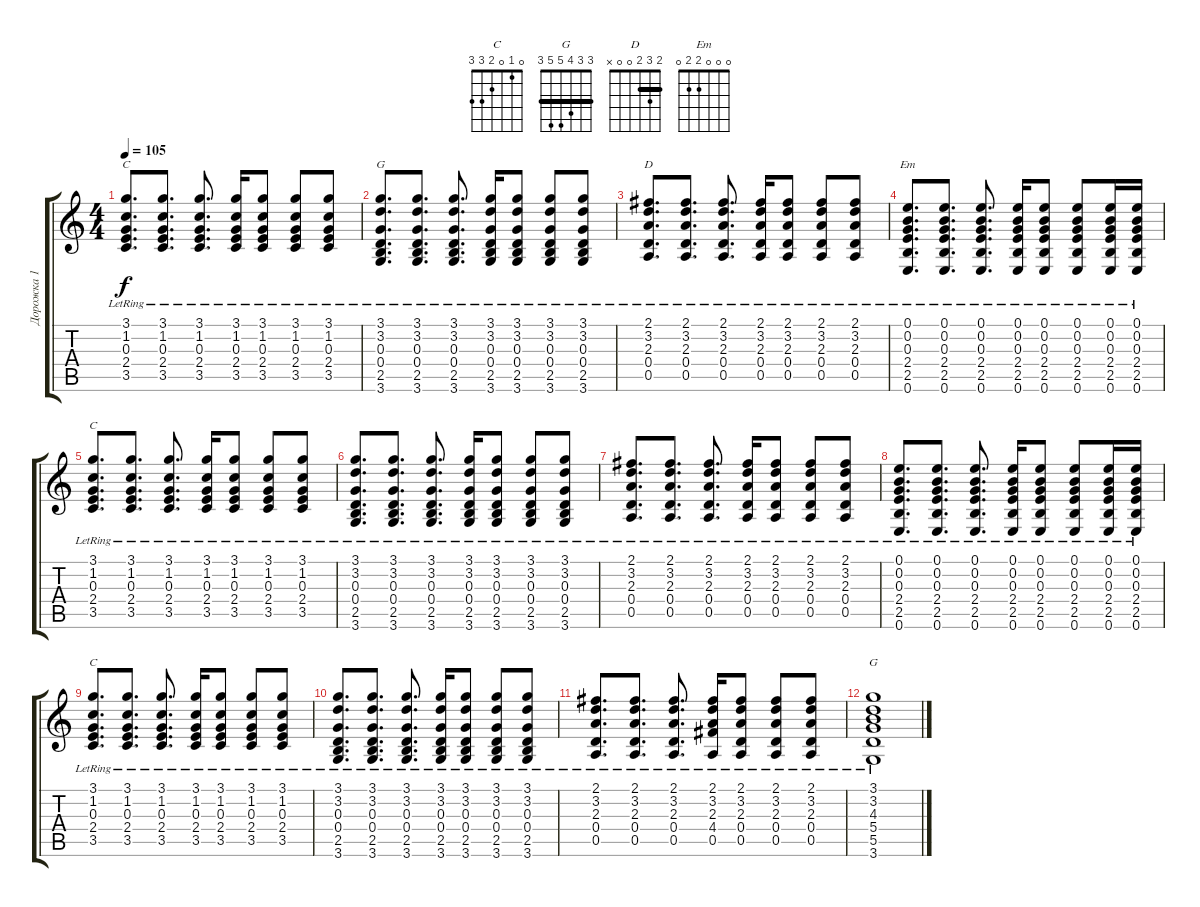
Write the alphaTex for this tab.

\track ("Дорожка 1" "Дорожка 1") {instrument acousticguitarsteel}
\staff {score tabs}
\tuning (E4 B3 G3 D3 A2 E2) {hide}
\chord ("C" x 1 0 2 3 3)
\chord ("G" 3 3 0 0 2 3) {barre 3}
\chord ("D" 2 3 2 0 0 x) {barre 2}
\chord ("Em" 0 0 0 2 2 0)
\chord ("C" x 1 x 2 3 3)
\chord ("C" 0 1 0 2 3 3)
\chord ("G" 3 3 4 5 5 3) {barre 3}
\ts (4 4)
\tempo 105
\clef g2
\ks c
(3.1{lr} 1.2{lr} 0.3{lr} 2.4{lr} 3.5{lr}).8{d ch "C" dy f} (3.1{lr} 1.2{lr} 0.3{lr} 2.4{lr} 3.5{lr}).8{d} (3.1{lr} 1.2{lr} 0.3{lr} 2.4{lr} 3.5{lr}).8{d} (3.1{lr} 1.2{lr} 0.3{lr} 2.4{lr} 3.5{lr}).16 (3.1{lr} 1.2{lr} 0.3{lr} 2.4{lr} 3.5{lr}).8 (3.1{lr} 1.2{lr} 0.3{lr} 2.4{lr} 3.5{lr}).8 (3.1{lr} 1.2{lr} 0.3{lr} 2.4{lr} 3.5{lr}).8 |
(3.1{lr} 3.2{lr} 0.3{lr} 0.4{lr} 2.5{lr} 3.6{lr}).8{d ch "G"} (3.1{lr} 3.2{lr} 0.3{lr} 0.4{lr} 2.5{lr} 3.6{lr}).8{d} (3.1{lr} 3.2{lr} 0.3{lr} 0.4{lr} 2.5{lr} 3.6{lr}).8{d} (3.1{lr} 3.2{lr} 0.3{lr} 0.4{lr} 2.5{lr} 3.6{lr}).16 (3.1{lr} 3.2{lr} 0.3{lr} 0.4{lr} 2.5{lr} 3.6{lr}).8 (3.1{lr} 3.2{lr} 0.3{lr} 0.4{lr} 2.5{lr} 3.6{lr}).8 (3.1{lr} 3.2{lr} 0.3{lr} 0.4{lr} 2.5{lr} 3.6{lr}).8 |
(2.1{lr} 3.2{lr} 2.3{lr} 0.4{lr} 0.5{lr}).8{d ch "D"} (2.1{lr} 3.2{lr} 2.3{lr} 0.4{lr} 0.5{lr}).8{d} (2.1{lr} 3.2{lr} 2.3{lr} 0.4{lr} 0.5{lr}).8{d} (2.1{lr} 3.2{lr} 2.3{lr} 0.4{lr} 0.5{lr}).16 (2.1{lr} 3.2{lr} 2.3{lr} 0.4{lr} 0.5{lr}).8 (2.1{lr} 3.2{lr} 2.3{lr} 0.4{lr} 0.5{lr}).8 (2.1{lr} 3.2{lr} 2.3{lr} 0.4{lr} 0.5{lr}).8 |
(0.1{lr} 0.2{lr} 0.3{lr} 2.4{lr} 2.5{lr} 0.6{lr}).8{d ch "Em"} (0.1{lr} 0.2{lr} 0.3{lr} 2.4{lr} 2.5{lr} 0.6{lr}).8{d} (0.1{lr} 0.2{lr} 0.3{lr} 2.4{lr} 2.5{lr} 0.6{lr}).8{d} (0.1{lr} 0.2{lr} 0.3{lr} 2.4{lr} 2.5{lr} 0.6{lr}).16 (0.1{lr} 0.2{lr} 0.3{lr} 2.4{lr} 2.5{lr} 0.6{lr}).8 (0.1{lr} 0.2{lr} 0.3{lr} 2.4{lr} 2.5{lr} 0.6{lr}).8 (0.1{lr} 0.2{lr} 0.3{lr} 2.4{lr} 2.5{lr} 0.6{lr}).16 (0.1{lr} 0.2{lr} 0.3{lr} 2.4{lr} 2.5{lr} 0.6{lr}).16 |
(3.1{lr} 1.2{lr} 0.3{lr} 2.4{lr} 3.5{lr}).8{d ch "C"} (3.1{lr} 1.2{lr} 0.3{lr} 2.4{lr} 3.5{lr}).8{d} (3.1{lr} 1.2{lr} 0.3{lr} 2.4{lr} 3.5{lr}).8{d} (3.1{lr} 1.2{lr} 0.3{lr} 2.4{lr} 3.5{lr}).16 (3.1{lr} 1.2{lr} 0.3{lr} 2.4{lr} 3.5{lr}).8 (3.1{lr} 1.2{lr} 0.3{lr} 2.4{lr} 3.5{lr}).8 (3.1{lr} 1.2{lr} 0.3{lr} 2.4{lr} 3.5{lr}).8 |
(3.1{lr} 3.2{lr} 0.3{lr} 0.4{lr} 2.5{lr} 3.6{lr}).8{d} (3.1{lr} 3.2{lr} 0.3{lr} 0.4{lr} 2.5{lr} 3.6{lr}).8{d} (3.1{lr} 3.2{lr} 0.3{lr} 0.4{lr} 2.5{lr} 3.6{lr}).8{d} (3.1{lr} 3.2{lr} 0.3{lr} 0.4{lr} 2.5{lr} 3.6{lr}).16 (3.1{lr} 3.2{lr} 0.3{lr} 0.4{lr} 2.5{lr} 3.6{lr}).8 (3.1{lr} 3.2{lr} 0.3{lr} 0.4{lr} 2.5{lr} 3.6{lr}).8 (3.1{lr} 3.2{lr} 0.3{lr} 0.4{lr} 2.5{lr} 3.6{lr}).8 |
(2.1{lr} 3.2{lr} 2.3{lr} 0.4{lr} 0.5{lr}).8{d} (2.1{lr} 3.2{lr} 2.3{lr} 0.4{lr} 0.5{lr}).8{d} (2.1{lr} 3.2{lr} 2.3{lr} 0.4{lr} 0.5{lr}).8{d} (2.1{lr} 3.2{lr} 2.3{lr} 0.4{lr} 0.5{lr}).16 (2.1{lr} 3.2{lr} 2.3{lr} 0.4{lr} 0.5{lr}).8 (2.1{lr} 3.2{lr} 2.3{lr} 0.4{lr} 0.5{lr}).8 (2.1{lr} 3.2{lr} 2.3{lr} 0.4{lr} 0.5{lr}).8 |
(0.1{lr} 0.2{lr} 0.3{lr} 2.4{lr} 2.5{lr} 0.6{lr}).8{d} (0.1{lr} 0.2{lr} 0.3{lr} 2.4{lr} 2.5{lr} 0.6{lr}).8{d} (0.1{lr} 0.2{lr} 0.3{lr} 2.4{lr} 2.5{lr} 0.6{lr}).8{d} (0.1{lr} 0.2{lr} 0.3{lr} 2.4{lr} 2.5{lr} 0.6{lr}).16 (0.1{lr} 0.2{lr} 0.3{lr} 2.4{lr} 2.5{lr} 0.6{lr}).8 (0.1{lr} 0.2{lr} 0.3{lr} 2.4{lr} 2.5{lr} 0.6{lr}).8 (0.1{lr} 0.2{lr} 0.3{lr} 2.4{lr} 2.5{lr} 0.6{lr}).16 (0.1{lr} 0.2{lr} 0.3{lr} 2.4{lr} 2.5{lr} 0.6{lr}).16 |
(3.1{lr} 1.2{lr} 0.3{lr} 2.4{lr} 3.5{lr}).8{d ch "C"} (3.1{lr} 1.2{lr} 0.3{lr} 2.4{lr} 3.5{lr}).8{d} (3.1{lr} 1.2{lr} 0.3{lr} 2.4{lr} 3.5{lr}).8{d} (3.1{lr} 1.2{lr} 0.3{lr} 2.4{lr} 3.5{lr}).16 (3.1{lr} 1.2{lr} 0.3{lr} 2.4{lr} 3.5{lr}).8 (3.1{lr} 1.2{lr} 0.3{lr} 2.4{lr} 3.5{lr}).8 (3.1{lr} 1.2{lr} 0.3{lr} 2.4{lr} 3.5{lr}).8 |
(3.1{lr} 3.2{lr} 0.3{lr} 0.4{lr} 2.5{lr} 3.6{lr}).8{d} (3.1{lr} 3.2{lr} 0.3{lr} 0.4{lr} 2.5{lr} 3.6{lr}).8{d} (3.1{lr} 3.2{lr} 0.3{lr} 0.4{lr} 2.5{lr} 3.6{lr}).8{d} (3.1{lr} 3.2{lr} 0.3{lr} 0.4{lr} 2.5{lr} 3.6{lr}).16 (3.1{lr} 3.2{lr} 0.3{lr} 0.4{lr} 2.5{lr} 3.6{lr}).8 (3.1{lr} 3.2{lr} 0.3{lr} 0.4{lr} 2.5{lr} 3.6{lr}).8 (3.1{lr} 3.2{lr} 0.3{lr} 0.4{lr} 2.5{lr} 3.6{lr}).8 |
(2.1{lr} 3.2{lr} 2.3{lr} 0.4{lr} 0.5{lr}).8{d} (2.1{lr} 3.2{lr} 2.3{lr} 0.4{lr} 0.5{lr}).8{d} (2.1{lr} 3.2{lr} 2.3{lr} 0.4{lr} 0.5{lr}).8{d} (2.1{lr} 3.2{lr} 2.3{lr} 4.4{lr} 0.5{lr}).16 (2.1{lr} 3.2{lr} 2.3{lr} 0.4{lr} 0.5{lr}).8 (2.1{lr} 3.2{lr} 2.3{lr} 0.4{lr} 0.5{lr}).8 (2.1{lr} 3.2{lr} 2.3{lr} 0.4{lr} 0.5{lr}).8 |
(3.1 3.2 4.3 5.4{lr} 5.5{lr} 3.6{lr}).1{ch "G"}
